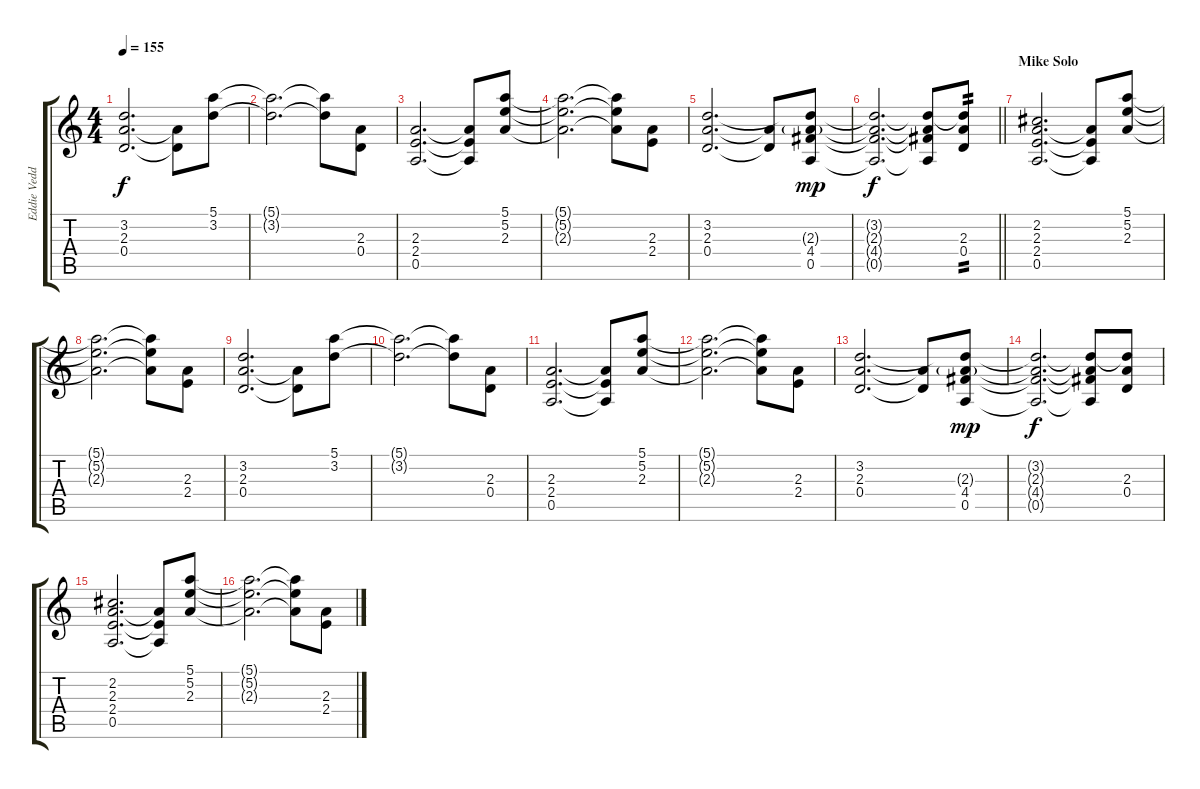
\track ("Eddie Vedder" "Eddie Vedd") {instrument electricguitarclean}
\staff {score tabs}
\tuning (E4 B3 G3 D3 A2 E2) {hide}
\ts (4 4)
\tempo 155
\clef g2
\ks c
(3.2 2.3 0.4).2{d dy f} (2.3{t} 0.4{t}).8 (5.1 3.2).8 |
(5.1{t} 3.2{t}).2{d} (5.1{t} 3.2{t}).8 (2.3 0.4).8 |
(2.3 2.4 0.5).2{d} (2.3{t} 2.4{t} 0.5{t}).8 (5.1 5.2 2.3).8 |
(5.1{t} 5.2{t} 2.3{t}).2{d} (5.1{t} 5.2{t} 2.3{t}).8 (2.3 2.4).8 |
(3.2 2.3 0.4).2{d} (2.3{t} 0.4{t}).8 (3.2{t} 2.3{g} 4.4 0.5).8{dy mp} |
\barLineRight lightlight
(3.2{t} 2.3{t} 4.4{t} 0.5{t}).2{d dy f} (3.2{t} 2.3{t} 4.4{t} 0.5{t}).8 (3.2{t} 2.3 0.4).8{tp 2} |
\section ("" "Mike Solo")
(2.2 2.3 2.4 0.5).2{d} (2.3{t} 2.4{t} 0.5{t}).8 (5.1 5.2 2.3).8 |
(5.1{t} 5.2{t} 2.3{t}).2{d} (5.1{t} 5.2{t} 2.3{t}).8 (2.3 2.4).8 |
(3.2 2.3 0.4).2{d} (2.3{t} 0.4{t}).8 (5.1 3.2).8 |
(5.1{t} 3.2{t}).2{d} (5.1{t} 3.2{t}).8 (2.3 0.4).8 |
(2.3 2.4 0.5).2{d} (2.3{t} 2.4{t} 0.5{t}).8 (5.1 5.2 2.3).8 |
(5.1{t} 5.2{t} 2.3{t}).2{d} (5.1{t} 5.2{t} 2.3{t}).8 (2.3 2.4).8 |
(3.2 2.3 0.4).2{d} (2.3{t} 0.4{t}).8 (3.2{t} 2.3{g} 4.4 0.5).8{dy mp} |
(3.2{t} 2.3{t} 4.4{t} 0.5{t}).2{d dy f} (3.2{t} 2.3{t} 4.4{t} 0.5{t}).8 (3.2{t} 2.3 0.4).8 |
(2.2 2.3 2.4 0.5).2{d} (2.3{t} 2.4{t} 0.5{t}).8 (5.1 5.2 2.3).8 |
(5.1{t} 5.2{t} 2.3{t}).2{d} (5.1{t} 5.2{t} 2.3{t}).8 (2.3 2.4).8
